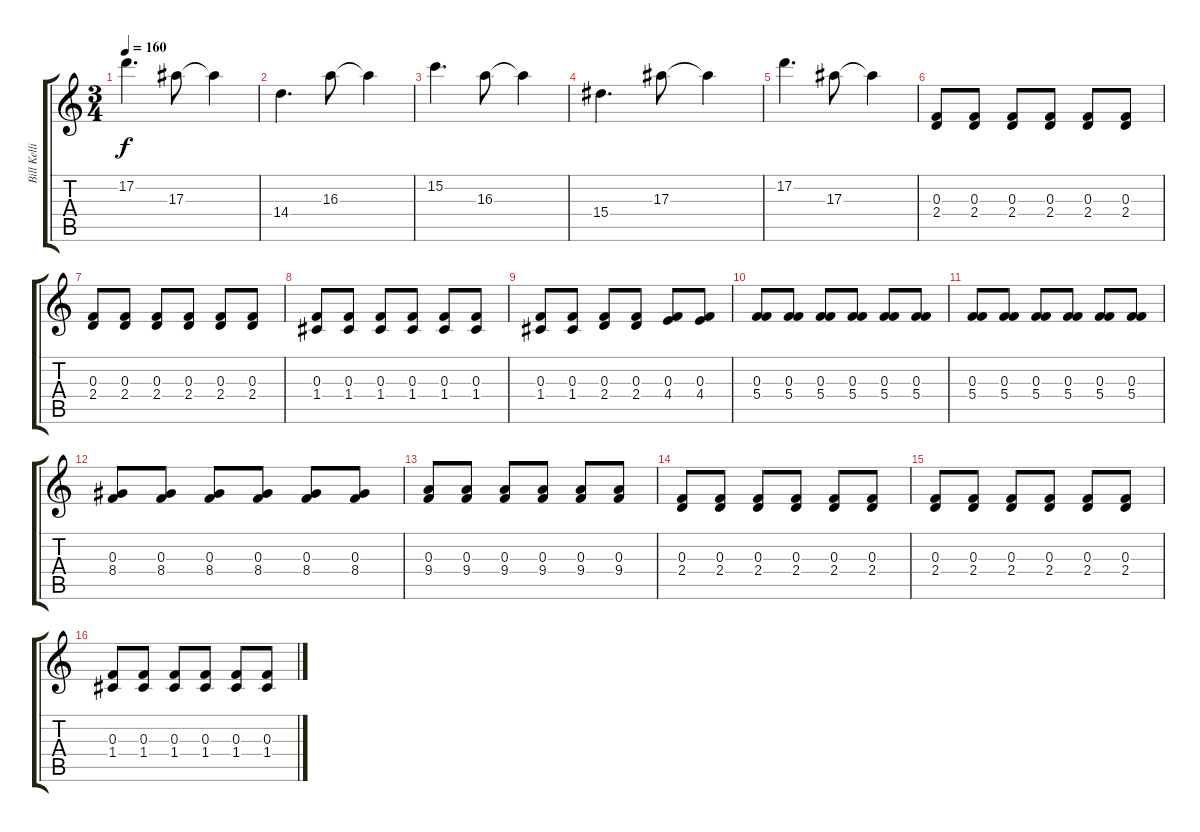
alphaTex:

\track ("Bill Kelliher" "Bill Kelli") {instrument distortionguitar}
\staff {score tabs}
\tuning (D4 A3 F3 C3 G2 D2) {hide}
\ts (3 4)
\tempo 160
\clef g2
\ks c
17.2.4{d dy f} 17.3.8 17.3{t}.4 |
14.4.4{d} 16.3.8 16.3{t}.4 |
15.2.4{d} 16.3.8 16.3{t}.4 |
15.4.4{d} 17.3.8 17.3{t}.4 |
17.2.4{d} 17.3.8 17.3{t}.4 |
(0.3 2.4).8 (0.3 2.4).8 (0.3 2.4).8 (0.3 2.4).8 (0.3 2.4).8 (0.3 2.4).8 |
(0.3 2.4).8 (0.3 2.4).8 (0.3 2.4).8 (0.3 2.4).8 (0.3 2.4).8 (0.3 2.4).8 |
(0.3 1.4).8 (0.3 1.4).8 (0.3 1.4).8 (0.3 1.4).8 (0.3 1.4).8 (0.3 1.4).8 |
(0.3 1.4).8 (0.3 1.4).8 (0.3 2.4).8 (0.3 2.4).8 (0.3 4.4).8 (0.3 4.4).8 |
(0.3 5.4).8 (0.3 5.4).8 (0.3 5.4).8 (0.3 5.4).8 (0.3 5.4).8 (0.3 5.4).8 |
(0.3 5.4).8 (0.3 5.4).8 (0.3 5.4).8 (0.3 5.4).8 (0.3 5.4).8 (0.3 5.4).8 |
(0.3 8.4).8 (0.3 8.4).8 (0.3 8.4).8 (0.3 8.4).8 (0.3 8.4).8 (0.3 8.4).8 |
(0.3 9.4).8 (0.3 9.4).8 (0.3 9.4).8 (0.3 9.4).8 (0.3 9.4).8 (0.3 9.4).8 |
(0.3 2.4).8 (0.3 2.4).8 (0.3 2.4).8 (0.3 2.4).8 (0.3 2.4).8 (0.3 2.4).8 |
(0.3 2.4).8 (0.3 2.4).8 (0.3 2.4).8 (0.3 2.4).8 (0.3 2.4).8 (0.3 2.4).8 |
(0.3 1.4).8 (0.3 1.4).8 (0.3 1.4).8 (0.3 1.4).8 (0.3 1.4).8 (0.3 1.4).8
